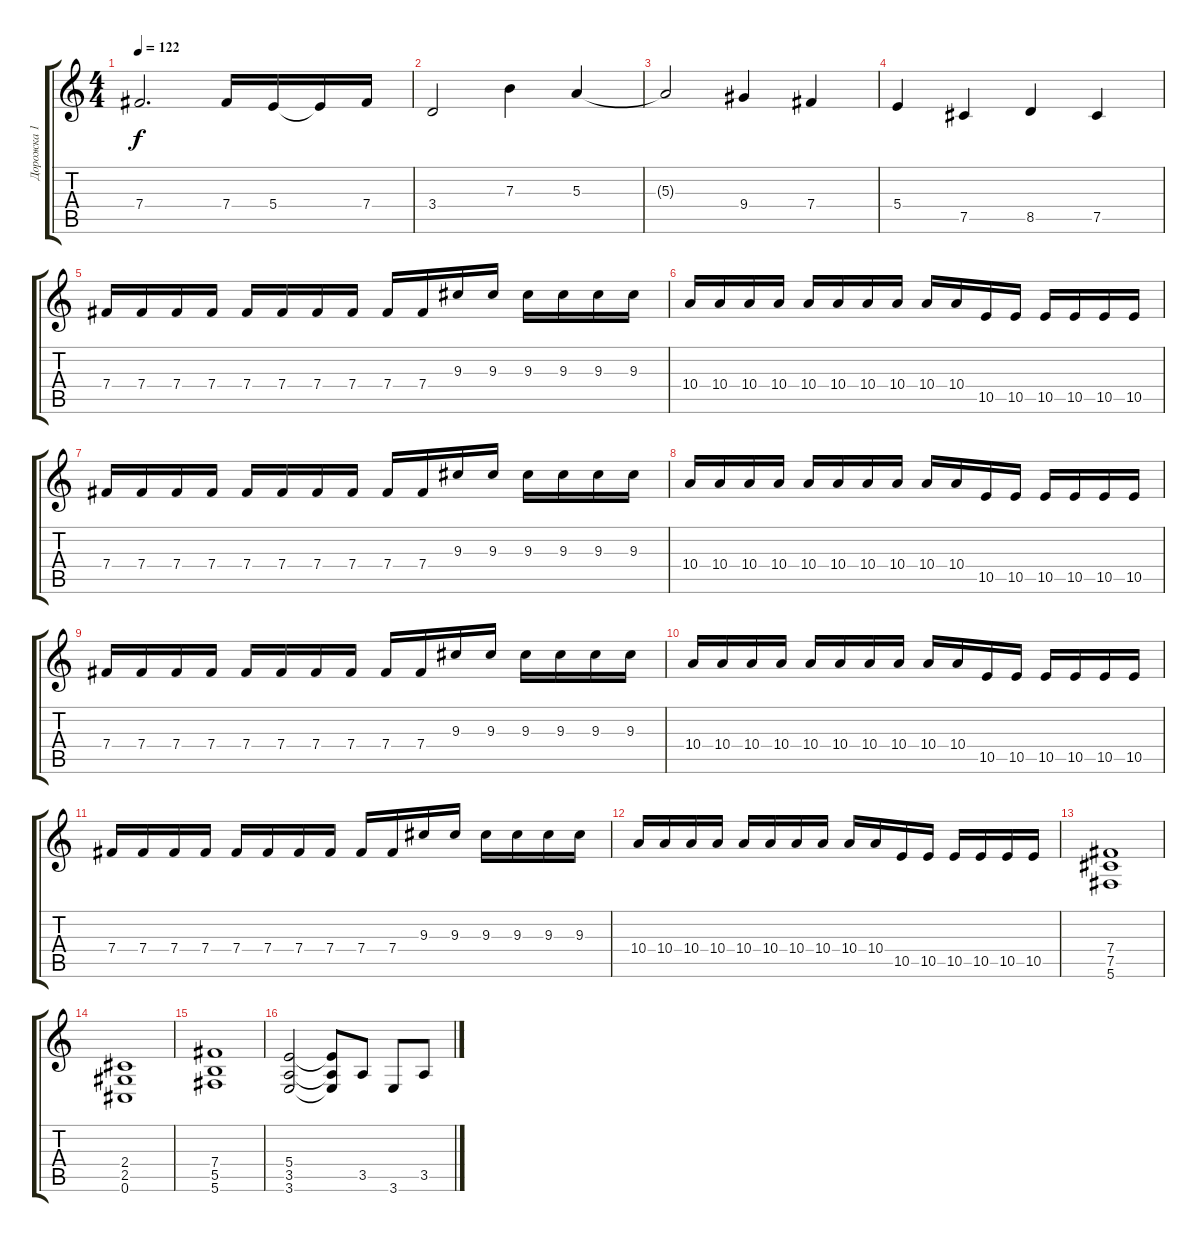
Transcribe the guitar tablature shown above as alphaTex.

\track ("Дорожка 1" "Дорожка 1") {instrument distortionguitar}
\staff {score tabs}
\tuning (Db4 Ab3 E3 B2 Gb2 Db2) {hide}
\ts (4 4)
\tempo 122
\clef g2
\ks c
7.4.2{d dy f} 7.4.16 5.4.16 5.4{t}.16 7.4.16 |
3.4.2 7.3.4 5.3.4 |
5.3{t}.2 9.4.4 7.4.4 |
5.4.4 7.5.4 8.5.4 7.5.4 |
7.4.16 7.4.16 7.4.16 7.4.16 7.4.16 7.4.16 7.4.16 7.4.16 7.4.16 7.4.16 9.3.16 9.3.16 9.3.16 9.3.16 9.3.16 9.3.16 |
10.4.16 10.4.16 10.4.16 10.4.16 10.4.16 10.4.16 10.4.16 10.4.16 10.4.16 10.4.16 10.5.16 10.5.16 10.5.16 10.5.16 10.5.16 10.5.16 |
7.4.16 7.4.16 7.4.16 7.4.16 7.4.16 7.4.16 7.4.16 7.4.16 7.4.16 7.4.16 9.3.16 9.3.16 9.3.16 9.3.16 9.3.16 9.3.16 |
10.4.16 10.4.16 10.4.16 10.4.16 10.4.16 10.4.16 10.4.16 10.4.16 10.4.16 10.4.16 10.5.16 10.5.16 10.5.16 10.5.16 10.5.16 10.5.16 |
7.4.16 7.4.16 7.4.16 7.4.16 7.4.16 7.4.16 7.4.16 7.4.16 7.4.16 7.4.16 9.3.16 9.3.16 9.3.16 9.3.16 9.3.16 9.3.16 |
10.4.16 10.4.16 10.4.16 10.4.16 10.4.16 10.4.16 10.4.16 10.4.16 10.4.16 10.4.16 10.5.16 10.5.16 10.5.16 10.5.16 10.5.16 10.5.16 |
7.4.16 7.4.16 7.4.16 7.4.16 7.4.16 7.4.16 7.4.16 7.4.16 7.4.16 7.4.16 9.3.16 9.3.16 9.3.16 9.3.16 9.3.16 9.3.16 |
10.4.16 10.4.16 10.4.16 10.4.16 10.4.16 10.4.16 10.4.16 10.4.16 10.4.16 10.4.16 10.5.16 10.5.16 10.5.16 10.5.16 10.5.16 10.5.16 |
(7.4 7.5 5.6).1 |
(2.4 2.5 0.6).1 |
(7.4 5.5 5.6).1 |
(5.4 3.5 3.6).2 (5.4{t} 3.5{t} 3.6{t}).8 3.5.8 3.6.8 3.5.8
